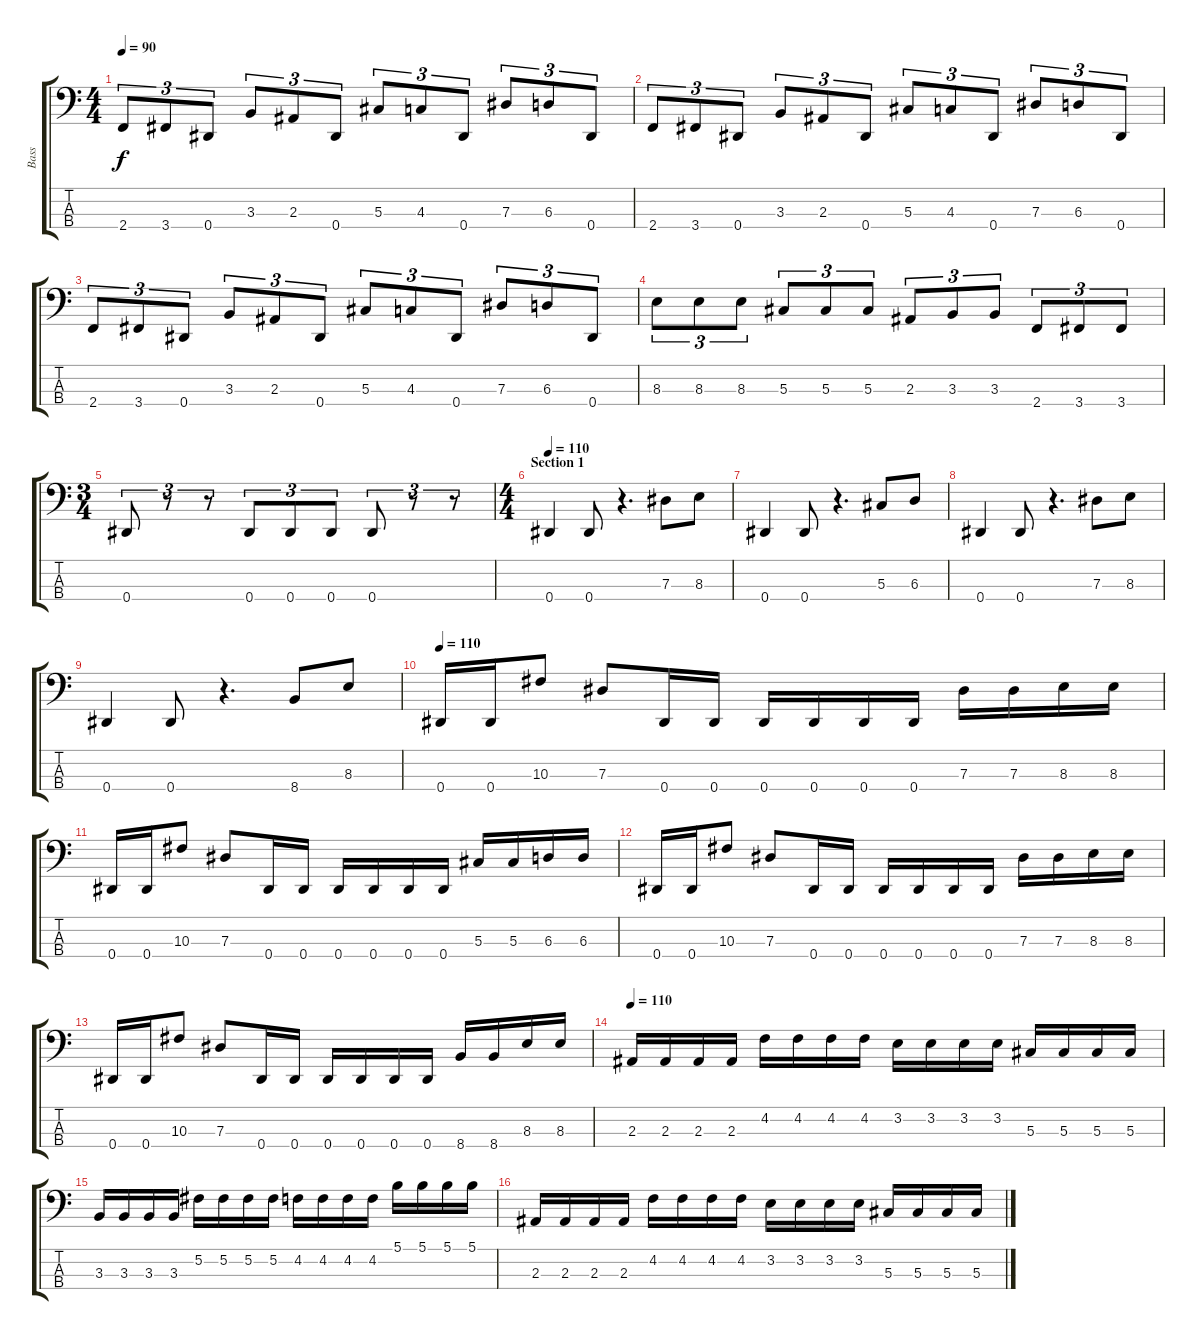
\track ("Bass" "Bass") {instrument electricbasspick}
\staff {score tabs}
\tuning (Gb2 Db2 Ab1 Eb1) {hide}
\ts (4 4)
\tempo 90
\clef f4
\ks c
2.4.8{tu (3 2) dy f} 3.4.8{tu (3 2)} 0.4.8{tu (3 2)} 3.3.8{tu (3 2)} 2.3.8{tu (3 2)} 0.4.8{tu (3 2)} 5.3.8{tu (3 2)} 4.3.8{tu (3 2)} 0.4.8{tu (3 2)} 7.3.8{tu (3 2)} 6.3.8{tu (3 2)} 0.4.8{tu (3 2)} |
2.4.8{tu (3 2)} 3.4.8{tu (3 2)} 0.4.8{tu (3 2)} 3.3.8{tu (3 2)} 2.3.8{tu (3 2)} 0.4.8{tu (3 2)} 5.3.8{tu (3 2)} 4.3.8{tu (3 2)} 0.4.8{tu (3 2)} 7.3.8{tu (3 2)} 6.3.8{tu (3 2)} 0.4.8{tu (3 2)} |
2.4.8{tu (3 2)} 3.4.8{tu (3 2)} 0.4.8{tu (3 2)} 3.3.8{tu (3 2)} 2.3.8{tu (3 2)} 0.4.8{tu (3 2)} 5.3.8{tu (3 2)} 4.3.8{tu (3 2)} 0.4.8{tu (3 2)} 7.3.8{tu (3 2)} 6.3.8{tu (3 2)} 0.4.8{tu (3 2)} |
8.3.8{tu (3 2)} 8.3.8{tu (3 2)} 8.3.8{tu (3 2)} 5.3.8{tu (3 2)} 5.3.8{tu (3 2)} 5.3.8{tu (3 2)} 2.3.8{tu (3 2)} 3.3.8{tu (3 2)} 3.3.8{tu (3 2)} 2.4.8{tu (3 2)} 3.4.8{tu (3 2)} 3.4.8{tu (3 2)} |
\ts (3 4)
0.4.8{tu (3 2)} r.8{tu (3 2)} r.8{tu (3 2)} 0.4.8{tu (3 2)} 0.4.8{tu (3 2)} 0.4.8{tu (3 2)} 0.4.8{tu (3 2)} r.8{tu (3 2)} r.8{tu (3 2)} |
\ts (4 4)
\section ("" "Section 1")
\tempo 110
0.4.4 0.4.8 r.4{d} 7.3.8 8.3.8 |
0.4.4 0.4.8 r.4{d} 5.3.8 6.3.8 |
0.4.4 0.4.8 r.4{d} 7.3.8 8.3.8 |
0.4.4 0.4.8 r.4{d} 8.4.8 8.3.8 |
\tempo 110
0.4.16 0.4.16 10.3.8 7.3.8 0.4.16 0.4.16 0.4.16 0.4.16 0.4.16 0.4.16 7.3.16 7.3.16 8.3.16 8.3.16 |
0.4.16 0.4.16 10.3.8 7.3.8 0.4.16 0.4.16 0.4.16 0.4.16 0.4.16 0.4.16 5.3.16 5.3.16 6.3.16 6.3.16 |
0.4.16 0.4.16 10.3.8 7.3.8 0.4.16 0.4.16 0.4.16 0.4.16 0.4.16 0.4.16 7.3.16 7.3.16 8.3.16 8.3.16 |
0.4.16 0.4.16 10.3.8 7.3.8 0.4.16 0.4.16 0.4.16 0.4.16 0.4.16 0.4.16 8.4.16 8.4.16 8.3.16 8.3.16 |
\tempo 110
2.3.16 2.3.16 2.3.16 2.3.16 4.2.16 4.2.16 4.2.16 4.2.16 3.2.16 3.2.16 3.2.16 3.2.16 5.3.16 5.3.16 5.3.16 5.3.16 |
3.3.16 3.3.16 3.3.16 3.3.16 5.2.16 5.2.16 5.2.16 5.2.16 4.2.16 4.2.16 4.2.16 4.2.16 5.1.16 5.1.16 5.1.16 5.1.16 |
2.3.16 2.3.16 2.3.16 2.3.16 4.2.16 4.2.16 4.2.16 4.2.16 3.2.16 3.2.16 3.2.16 3.2.16 5.3.16 5.3.16 5.3.16 5.3.16
